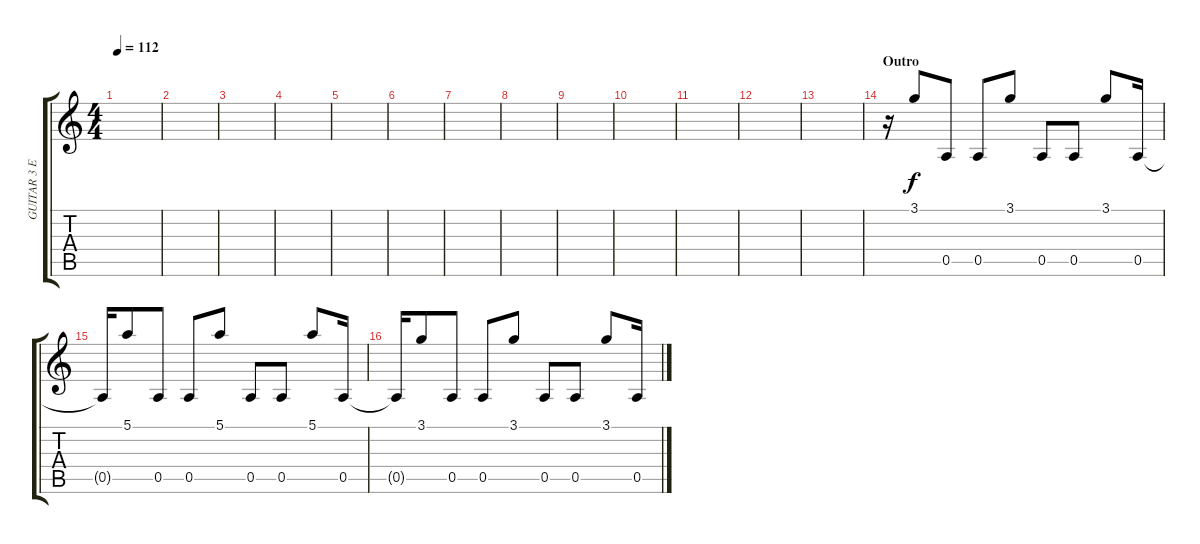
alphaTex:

\track ("GUITAR 3 ECHO" "GUITAR 3 E") {instrument distortionguitar}
\staff {score tabs}
\tuning (E4 B3 G3 D3 A2 E2) {hide}
\ts (4 4)
\tempo 112
\clef g2
\ks c
|
|
|
|
|
|
|
|
|
|
|
|
|
\section ("" "Outro")
r.16 3.1.8 0.5.8 0.5.8 3.1.8 0.5.8 0.5.8 3.1.8 0.5.16 |
0.5{t}.16 5.1.8 0.5.8 0.5.8 5.1.8 0.5.8 0.5.8 5.1.8 0.5.16 |
0.5{t}.16 3.1.8 0.5.8 0.5.8 3.1.8 0.5.8 0.5.8 3.1.8 0.5.16
